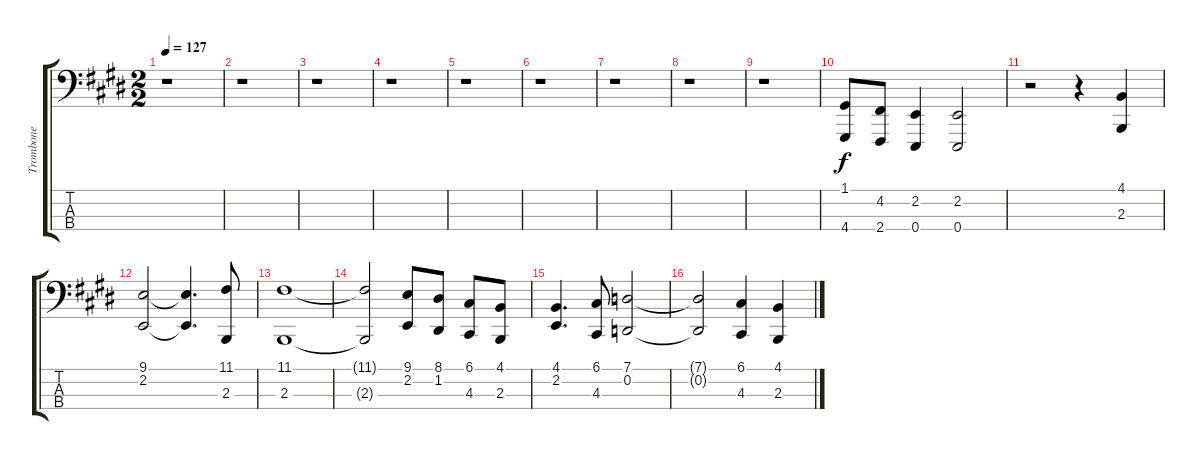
\track ("Trombone" "Trombone") {instrument trombone}
\staff {score tabs}
\tuning (G2 D2 A1 E1) {hide}
\ts (2 2)
\tempo 127
\clef f4
\ks e
r.1{dy fff} |
r.1 |
r.1 |
r.1 |
r.1 |
r.1 |
r.1 |
r.1 |
r.1 |
(1.1 4.4).8{dy f} (4.2 2.4).8 (2.2 0.4).4 (2.2 0.4).2 |
r.2 r.4 (4.1 2.3).4 |
(9.1 2.2).2 (9.1{t} 2.2{t}).4{d} (11.1 2.3).8 |
(11.1 2.3).1 |
(11.1{t} 2.3{t}).2 (9.1 2.2).8 (8.1 1.2).8 (6.1 4.3).8 (4.1 2.3).8 |
(4.1 2.2).4{d} (6.1 4.3).8 (7.1 0.2).2 |
(7.1{t} 0.2{t}).2 (6.1 4.3).4 (4.1 2.3).4
